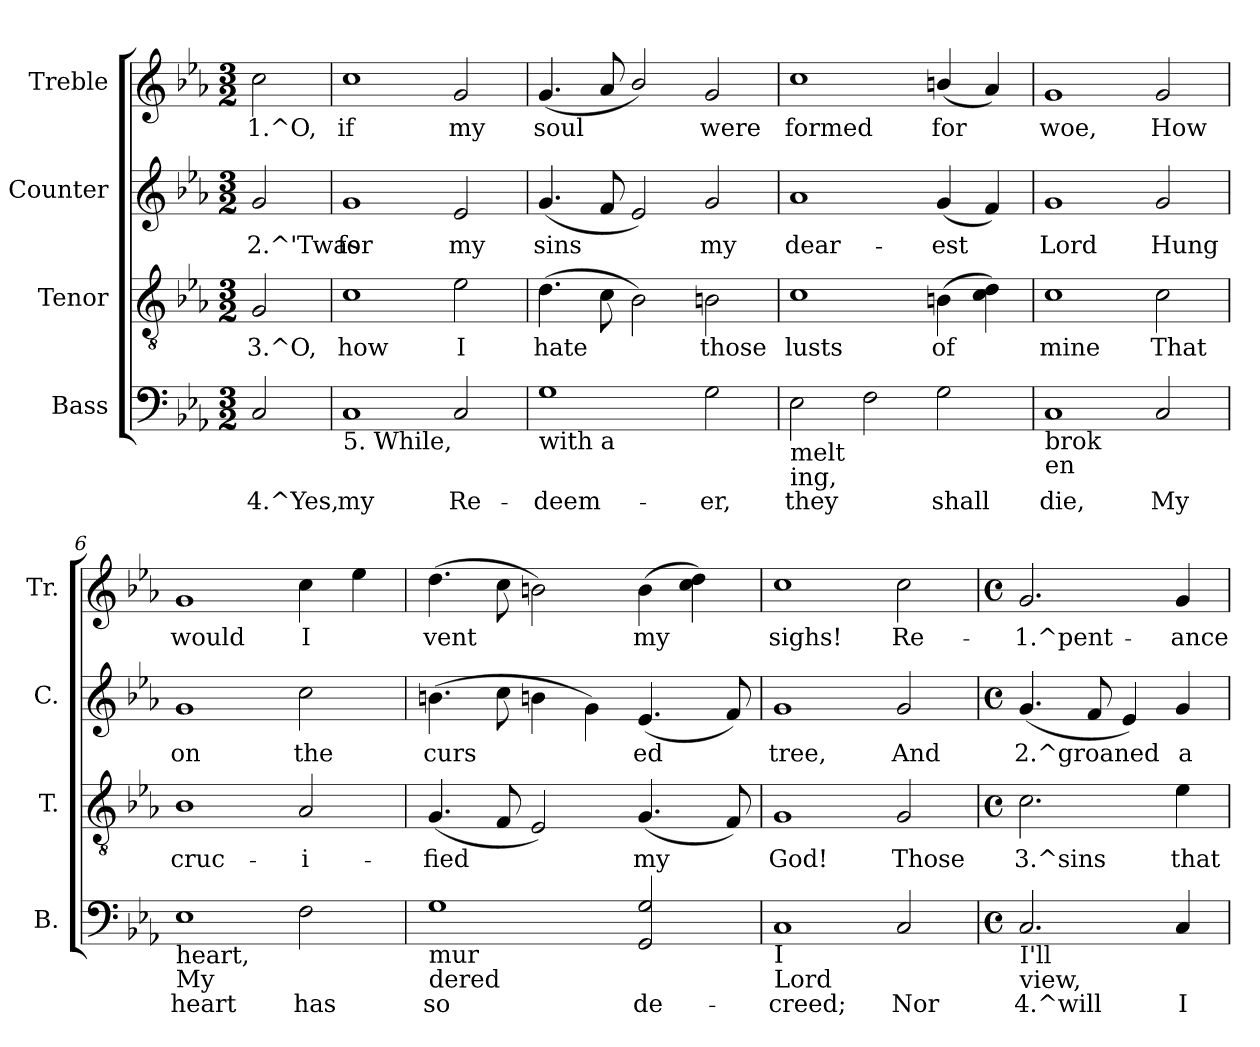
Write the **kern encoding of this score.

**kern	**text	**kern	**text	**kern	**text	**kern	**text
*part4	*part4	*part3	*part3	*part2	*part2	*part1	*part1
*staff4	*staff4	*staff3	*staff3	*staff2	*staff2	*staff1	*staff1
*I"Bass	*	*I"Tenor	*	*I"Counter	*	*I"Treble	*
*I'B.	*	*I'T.	*	*I'C.	*	*I'Tr.	*
!!LO:PB:g=z
*stria5	*	*stria5	*	*stria5	*	*stria5	*
*clefF4	*	*clefGv2	*	*clefG2	*	*clefG2	*
*k[b-e-a-]	*	*k[b-e-a-]	*	*k[b-e-a-]	*	*k[b-e-a-]	*
*E-:	*	*E-:	*	*E-:	*	*E-:	*
*M3/2	*	*M3/2	*	*M3/2	*	*M3/2	*
=1	=1	=1	=1	=1	=1	=1	=1
!	!LO:LY:b:rj	!	!LO:LY:b:rj	!	!LO:LY:b:rj	!	!LO:LY:b:rj
2C/	4.^Yes,	2G/	3.^O,	2g/	2.^'Twas	2cc\	1.^O,
=2	=2	=2	=2	=2	=2	=2	=2
!LO:TX:b:t=5. While,	!	!	!	!	!	!	!
!	!LO:LY:b:rj	!	!LO:LY:b:rj	!	!LO:LY:b:rj	!	!LO:LY:b:rj
1C	my	1c	how	1g	for	1cc	if
!	!LO:LY:b:rj	!	!LO:LY:b:rj	!	!LO:LY:b:rj	!	!LO:LY:b:rj
2C/	Re-	2e-\	I	2e-/	my	2g/	my
=3	=3	=3	=3	=3	=3	=3	=3
!LO:TX:b:t=with a	!	!	!	!	!	!	!
!	!LO:LY:b:rj	!	!LO:LY:b:rj	!	!LO:LY:b:rj	!	!LO:LY:b:rj
1G	-deem-	(>4.d\	hate	(<4.g/	sins	(<4.g/	soul
!	!	!	!LO:LY:b:rj	!	!LO:LY:b:rj	!	!LO:LY:b:rj
.	.	8c\	.	8f/	.	8a-/	.
!	!	!	!LO:LY:b:rj	!	!LO:LY:b:rj	!	!LO:LY:b:rj
.	.	2B-\)	.	2e-/)	.	2b-/)	.
!	!LO:LY:b:rj	!	!LO:LY:b:rj	!	!LO:LY:b:rj	!	!LO:LY:b:rj
2G\	-er,	2Bn\	those	2g/	my	2g/	were
=4	=4	=4	=4	=4	=4	=4	=4
!LO:TX:b:t=melt	!	!	!	!	!	!	!
!LO:TX:b:t=ing,	!	!	!	!	!	!	!
!	!LO:LY:b:rj	!	!LO:LY:b:rj	!	!LO:LY:b:rj	!	!LO:LY:b:rj
2E-\	they	1c	lusts	1a-	dear-	1cc	formed
!	!LO:LY:b:rj	!	!	!	!	!	!
2F\	.	.	.	.	.	.	.
!	!LO:LY:b:rj	!	!LO:LY:b:rj	!	!LO:LY:b:rj	!	!LO:LY:b:rj
2G\	shall	(>4Bn\	of	(<4g/	-est	(<4bn/	for
!	!	!	!LO:LY:b:rj	!	!LO:LY:b:rj	!	!LO:LY:b:rj
.	.	4c\> 4d\>)	.	4f/)	.	4a-/)	.
=5	=5	=5	=5	=5	=5	=5	=5
!LO:TX:b:t=brok	!	!	!	!	!	!	!
!LO:TX:b:t=en	!	!	!	!	!	!	!
!	!LO:LY:b:rj	!	!LO:LY:b:rj	!	!LO:LY:b:rj	!	!LO:LY:b:rj
1C	die,	1c	mine	1g	Lord	1g>	woe,
!	!LO:LY:b:rj	!	!LO:LY:b:rj	!	!LO:LY:b:rj	!	!LO:LY:b:rj
2C/	My	2c\	That	2g/	Hung	2g/	How
=6	=6	=6	=6	=6	=6	=6	=6
!LO:TX:b:t=heart,	!	!	!	!	!	!	!
!LO:TX:b:t=My	!	!	!	!	!	!	!
!	!LO:LY:b:rj	!	!LO:LY:b:rj	!	!LO:LY:b:rj	!	!LO:LY:b:rj
1E-	heart	1B-	cruc-	1g	on	1g	would
!	!LO:LY:b:rj	!	!LO:LY:b:rj	!	!LO:LY:b:rj	!	!LO:LY:b:rj
2F\	has	2A-/	-i-	2cc\	the	4cc\	I
!	!	!	!	!	!	!	!LO:LY:b:rj
.	.	.	.	.	.	4ee-\	.
=7	=7	=7	=7	=7	=7	=7	=7
!LO:TX:b:t=mur	!	!	!	!	!	!	!
!LO:TX:b:t=dered	!	!	!	!	!	!	!
!	!LO:LY:b:rj	!	!LO:LY:b:rj	!	!LO:LY:b:rj	!	!LO:LY:b:rj
1G	so	(<4.G/	-fied	(>4.bn\	curs-	(>4.dd\	vent
!	!	!	!LO:LY:b:rj	!	!LO:LY:b:rj	!	!LO:LY:b:rj
.	.	8F/	.	8cc\	--	8cc\	.
!	!	!	!LO:LY:b:rj	!	!LO:LY:b:rj	!	!LO:LY:b:rj
.	.	2E-/)	.	4bn\	--	2bn\)	.
!	!	!	!	!	!LO:LY:b:rj	!	!
.	.	.	.	4g\)	--	.	.
!	!LO:LY:b:rj	!	!LO:LY:b:rj	!	!LO:LY:b:rj	!	!LO:LY:b:rj
2G/ 2GG/	de-	(<4.G/	my	(<4.e-/	-ed	(>4b\	my
!	!	!	!	!	!	!	!LO:LY:b:rj
.	.	.	.	.	.	4cc\> 4dd\>)	.
!	!	!	!LO:LY:b:rj	!	!LO:LY:b:rj	!	!
.	.	8F/)	.	8f/)	.	.	.
=8	=8	=8	=8	=8	=8	=8	=8
!LO:TX:b:t=I	!	!	!	!	!	!	!
!LO:TX:b:t=Lord	!	!	!	!	!	!	!
!	!LO:LY:b:rj	!	!LO:LY:b:rj	!	!LO:LY:b:rj	!	!LO:LY:b:rj
1C	-creed;	1G	God!	1g	tree,	1cc	sighs!
!	!LO:LY:b:rj	!	!LO:LY:b:rj	!	!LO:LY:b:rj	!	!LO:LY:b:rj
2C/	Nor	2G/	Those	2g/	And	2cc\	Re-
!!LO:LB:g=z
=9	=9	=9	=9	=9	=9	=9	=9
*M4/4	*	*M4/4	*	*M4/4	*	*M4/4	*
*met(c)	*	*met(c)	*	*met(c)	*	*met(c)	*
!LO:TX:b:t=I'll	!	!	!	!	!	!	!
!LO:TX:b:t=view,	!	!	!	!	!	!	!
!	!LO:LY:b:rj	!	!LO:LY:b:rj	!	!LO:LY:b:rj	!	!LO:LY:b:rj
2.C/	4.^will	2.c\	3.^sins	(<4.g/	2.^groaned	2.g/	-1.^pent-
!	!	!	!	!	!LO:LY:b:rj	!	!
.	.	.	.	8f/	.	.	.
!	!	!	!	!	!LO:LY:b:rj	!	!
.	.	.	.	4e-/)	.	.	.
!	!LO:LY:b:rj	!	!LO:LY:b:rj	!	!LO:LY:b:rj	!	!LO:LY:b:rj
4C/	I	4e-\	that	4g/	a-	4g>/	-ance
=	=	=	=	=	=	=	=
*-	*-	*-	*-	*-	*-	*-	*-
